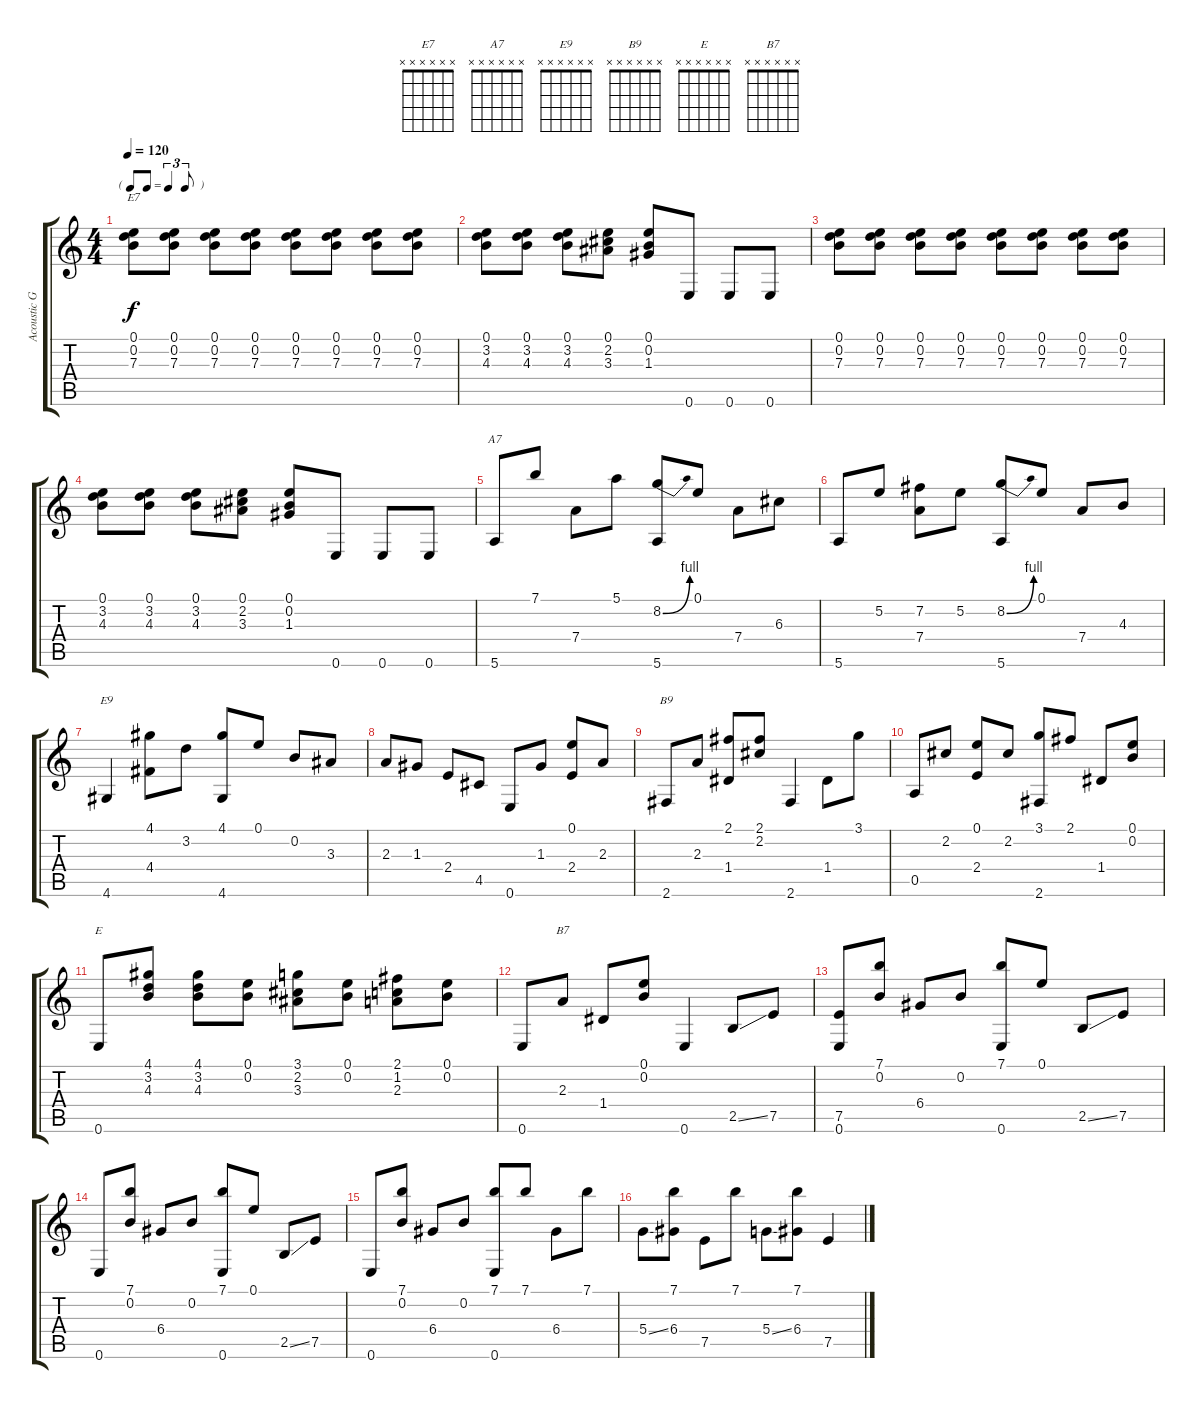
\track ("Acoustic Guitar" "Acoustic G") {instrument acousticguitarsteel}
\staff {score tabs}
\tuning (E4 B3 G3 D3 A2 E2) {hide}
\chord ("E7" x x x x x x) {firstfret 0}
\chord ("A7" x x x x x x) {firstfret 0}
\chord ("E9" x x x x x x) {firstfret 0}
\chord ("B9" x x x x x x) {firstfret 0}
\chord ("E" x x x x x x) {firstfret 0}
\chord ("B7" x x x x x x) {firstfret 0}
\ts (4 4)
\tf triplet8th
\tempo 120
\clef g2
\ks c
(0.1 0.2 7.3).8{ch "E7" dy f instrument acousticguitarsteel} (0.1 0.2 7.3).8 (0.1 0.2 7.3).8 (0.1 0.2 7.3).8 (0.1 0.2 7.3).8 (0.1 0.2 7.3).8 (0.1 0.2 7.3).8 (0.1 0.2 7.3).8 |
(0.1 3.2 4.3).8 (0.1 3.2 4.3).8 (0.1 3.2 4.3).8 (0.1 2.2 3.3).8 (0.1 0.2 1.3).8 0.6.8 0.6.8 0.6.8 |
(0.1 0.2 7.3).8 (0.1 0.2 7.3).8 (0.1 0.2 7.3).8 (0.1 0.2 7.3).8 (0.1 0.2 7.3).8 (0.1 0.2 7.3).8 (0.1 0.2 7.3).8 (0.1 0.2 7.3).8 |
(0.1 3.2 4.3).8 (0.1 3.2 4.3).8 (0.1 3.2 4.3).8 (0.1 2.2 3.3).8 (0.1 0.2 1.3).8 0.6.8 0.6.8 0.6.8 |
5.6.8{ch "A7"} 7.1.8 7.4.8 5.1.8 (8.2{be (bend 0 0 60 4)} 5.6).8 0.1.8 7.4.8 6.3.8 |
5.6.8 5.2.8 (7.2 7.4).8 5.2.8 (8.2{be (bend 0 0 60 4)} 5.6).8 0.1.8 7.4.8 4.3.8 |
4.6.4{ch "E9"} (4.1 4.4).8 3.2.8 (4.1 4.6).8 0.1.8 0.2.8 3.3.8 |
2.3.8 1.3.8 2.4.8 4.5.8 0.6.8 1.3.8 (0.1 2.4).8 2.3.8 |
2.6.8{ch "B9"} 2.3.8 (2.1 1.4).8 (2.1 2.2).8 2.6.4 1.4.8 3.1.8 |
0.5.8 2.2.8 (0.1 2.4).8 2.2.8 (3.1 2.6).8 2.1.8 1.4.8 (0.1 0.2).8 |
0.6.8{ch "E"} (4.1 3.2 4.3).8 (4.1 3.2 4.3).8 (0.1 0.2).8 (3.1 2.2 3.3).8 (0.1 0.2).8 (2.1 1.2 2.3).8 (0.1 0.2).8 |
0.6.8 2.3.8{ch "B7"} 1.4.8 (0.1 0.2).8 0.6.4 2.5{ss}.8 7.5.8 |
(7.5 0.6).8 (7.1 0.2).8 6.4.8 0.2.8 (7.1 0.6).8 0.1.8 2.5{ss}.8 7.5.8 |
0.6.8 (7.1 0.2).8 6.4.8 0.2.8 (7.1 0.6).8 0.1.8 2.5{ss}.8 7.5.8 |
0.6.8 (7.1 0.2).8 6.4.8 0.2.8 (7.1 0.6).8 7.1.8 6.4.8 7.1.8 |
5.4{ss}.8 (7.1 6.4).8 7.5.8 7.1.8 5.4{ss}.8 (7.1 6.4).8 7.5.4
